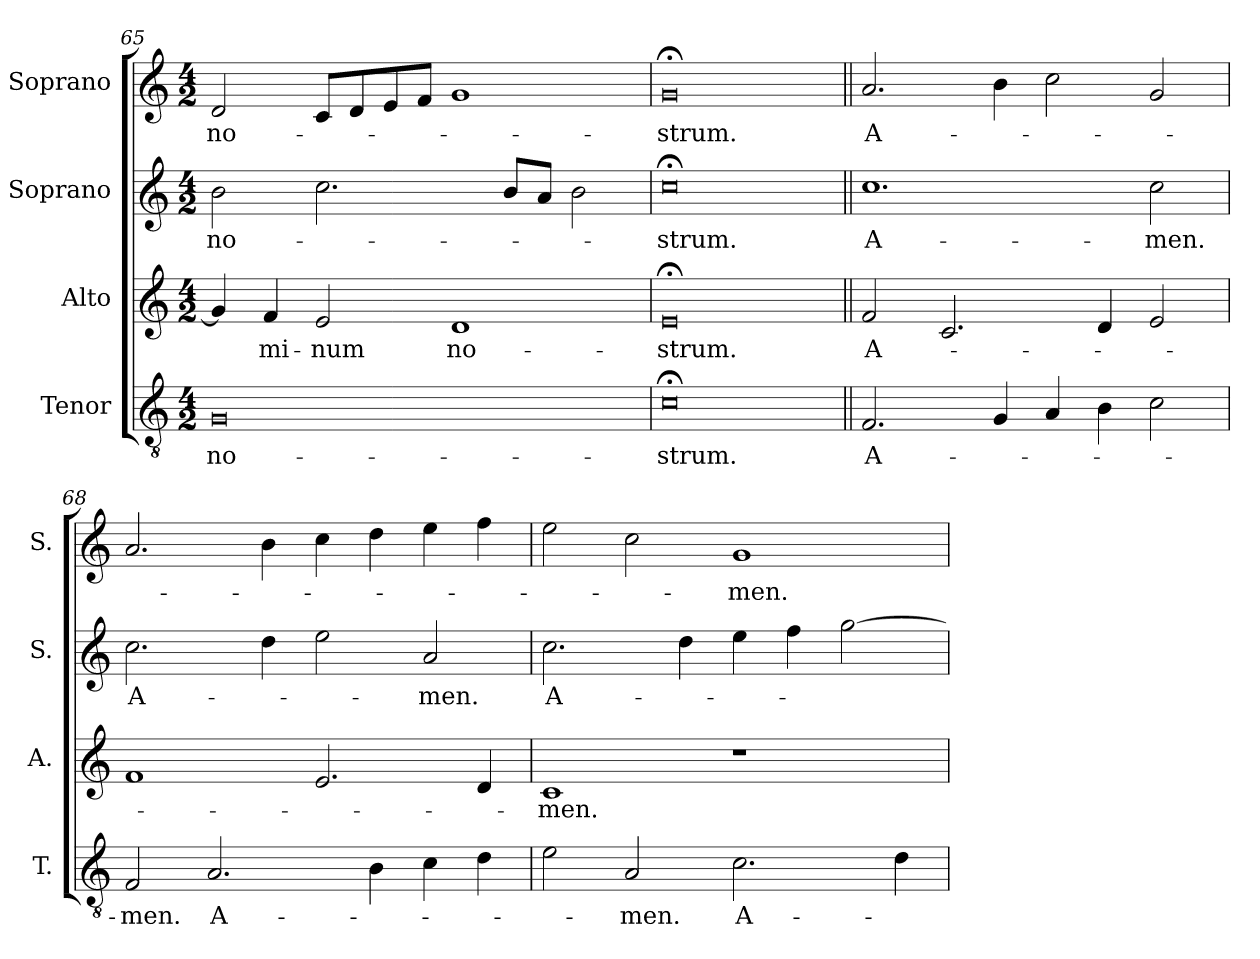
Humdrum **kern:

**kern	**text	**kern	**text	**kern	**text	**kern	**text
*part4	*part4	*part3	*part3	*part2	*part2	*part1	*part1
*staff4	*staff4	*staff3	*staff3	*staff2	*staff2	*staff1	*staff1
*I"Tenor	*	*I"Alto	*	*I"Soprano	*	*I"Soprano	*
*I'T.	*	*I'A.	*	*I'S.	*	*I'S.	*
*clefGv2	*	*clefG2	*	*clefG2	*	*clefG2	*
*ITrd7c12	*	*	*	*	*	*	*
*k[]	*	*k[]	*	*k[]	*	*k[]	*
*C:	*	*C:	*	*C:	*	*C:	*
*M4/2	*	*M4/2	*	*M4/2	*	*M4/2	*
=65	=65	=65	=65	=65	=65	=65	=65
!	!LO:LY:b:color=#000000	!	!	!	!	!	!
!	!	!	!	!	!LO:LY:b:color=#000000	!	!
!	!	!	!	!	!	!	!LO:LY:b:color=#000000
0GGi	no-	4gi/]	.	2bi\	no-	2di/	no-
!	!	!	!LO:LY:b:color=#000000	!	!	!	!
.	.	4fi/	-mi-	.	.	.	.
!	!	!	!LO:LY:b:color=#000000	!	!	!	!
.	.	2ei/	-num	2.cci\	.	8ci/L	.
.	.	.	.	.	.	8di/	.
.	.	.	.	.	.	8ei/	.
.	.	.	.	.	.	8fi/J	.
!	!	!	!LO:LY:b:color=#000000	!	!	!	!
.	.	1di	no-	.	.	1gi	.
.	.	.	.	8bi/L	.	.	.
.	.	.	.	8ai/J	.	.	.
.	.	.	.	2bi\	.	.	.
=66	=66	=66	=66	=66	=66	=66	=66
!	!LO:LY:b:color=#000000	!	!	!	!	!	!
!	!	!	!LO:LY:b:color=#000000	!	!	!	!
!	!	!	!	!	!LO:LY:b:color=#000000	!	!
!	!	!	!	!	!	!	!LO:LY:b:color=#000000
0C;i	-strum.	0e;i	-strum.	0cc;i	-strum.	0g;i	-strum.
!!LO:PB:g=z
=67||	=67||	=67||	=67||	=67||	=67||	=67||	=67||
!	!LO:LY:b:color=#000000	!	!	!	!	!	!
!	!	!	!LO:LY:b:color=#000000	!	!	!	!
!	!	!	!	!	!LO:LY:b:color=#000000	!	!
!	!	!	!	!	!	!	!LO:LY:b:color=#000000
2.FFi/	A-	2fi/	A-	1.cci	A-	2.ai/	A-
.	.	2.ci/	.	.	.	.	.
4GGi/	.	.	.	.	.	4bi\	.
4AAi/	.	.	.	.	.	2cci\	.
4BBi\	.	4di/	.	.	.	.	.
!	!	!	!	!	!LO:LY:b:color=#000000	!	!
2Ci\	.	2ei/	.	2cci\	-men.	2gi/	.
=68	=68	=68	=68	=68	=68	=68	=68
!	!LO:LY:b:color=#000000	!	!	!	!	!	!
!	!	!	!	!	!LO:LY:b:color=#000000	!	!
2FFi/	-men.	1fi	.	2.cci\	A-	2.ai/	.
!	!LO:LY:b:color=#000000	!	!	!	!	!	!
2.AAi/	A-	.	.	.	.	.	.
.	.	.	.	4ddi\	.	4bi\	.
.	.	2.ei/	.	2eei\	.	4cci\	.
4BBi\	.	.	.	.	.	4ddi\	.
!	!	!	!	!	!LO:LY:b:color=#000000	!	!
4Ci\	.	.	.	2ai/	-men.	4eei\	.
4Di\	.	4di/	.	.	.	4ffi\	.
=69	=69	=69	=69	=69	=69	=69	=69
!	!	!	!LO:LY:b:color=#000000	!	!	!	!
!	!	!	!	!	!LO:LY:b:color=#000000	!	!
2Ei\	.	1ci	-men.	2.cci\	A-	2eei\	.
!	!LO:LY:b:color=#000000	!	!	!	!	!	!
2AAi/	-men.	.	.	.	.	2cci\	.
.	.	.	.	4ddi\	.	.	.
!	!LO:LY:b:color=#000000	!	!	!	!	!	!
!	!	!	!	!	!	!	!LO:LY:b:color=#000000
2.Ci\	A-	1r	.	4eei\	.	1gi	-men.
.	.	.	.	4ffi\	.	.	.
.	.	.	.	[2ggi\	.	.	.
4Di\	.	.	.	.	.	.	.
=	=	=	=	=	=	=	=
*-	*-	*-	*-	*-	*-	*-	*-
